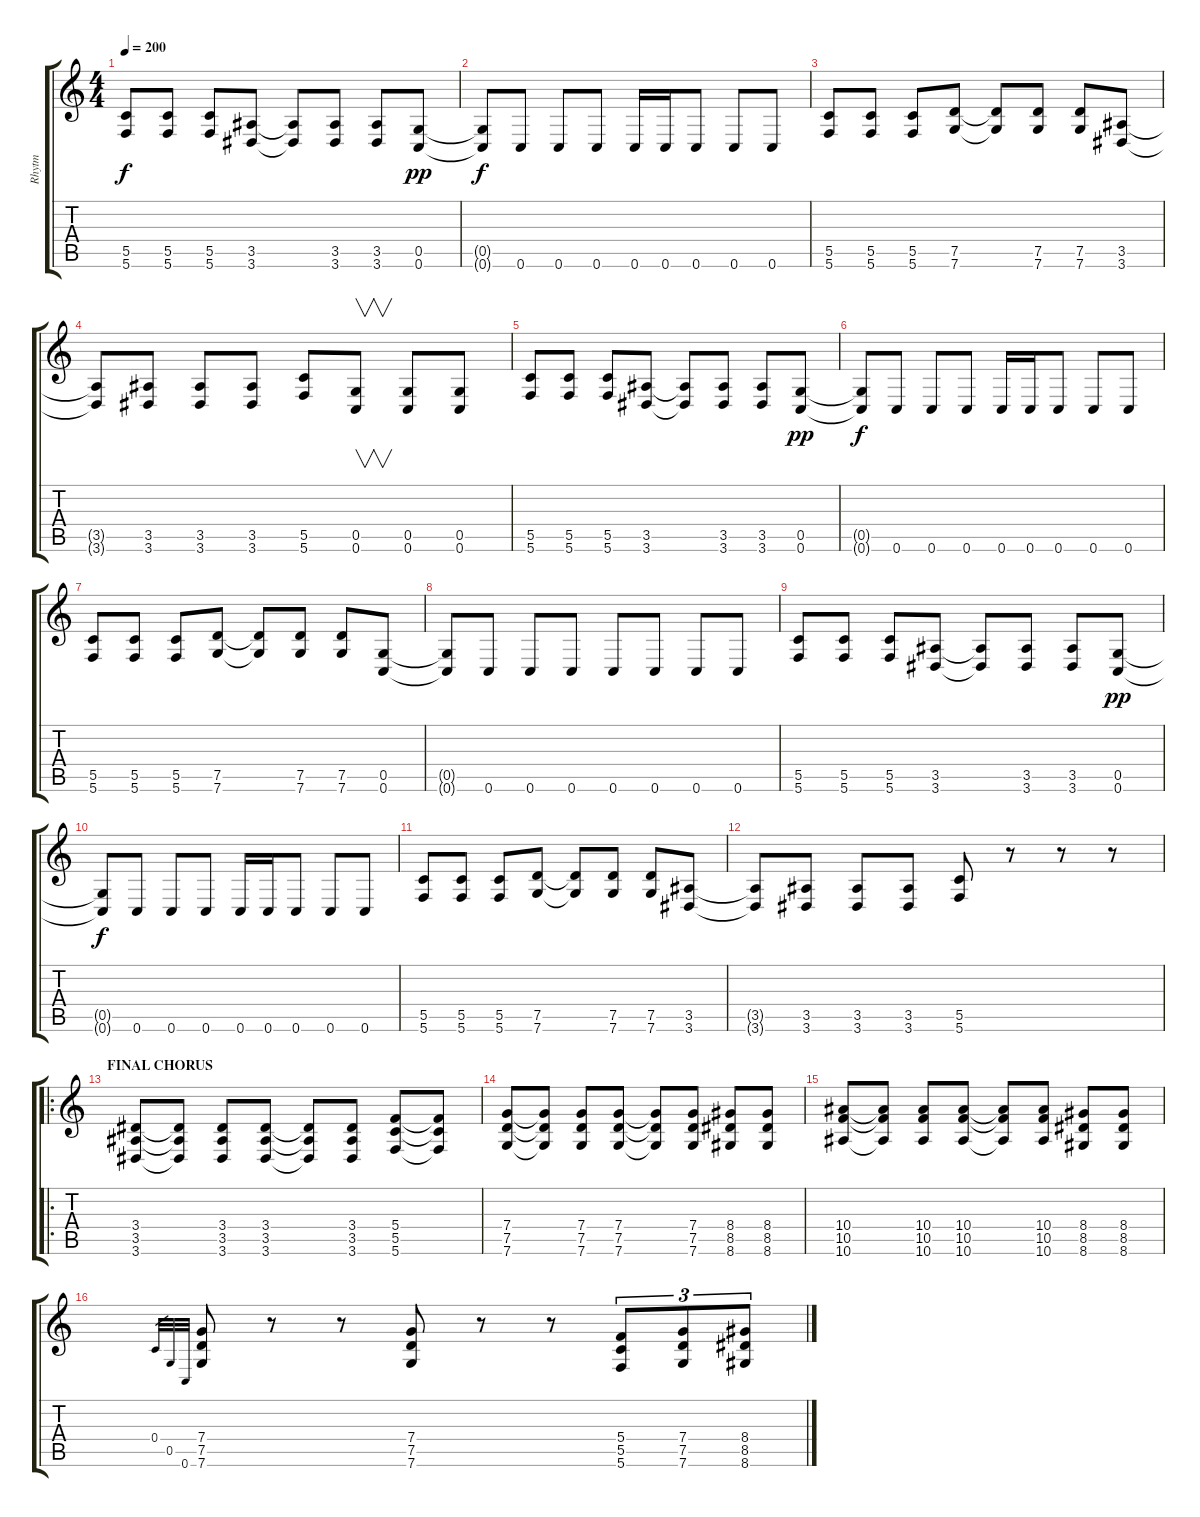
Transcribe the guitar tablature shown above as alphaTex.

\track ("Rhytm" "Rhytm") {instrument overdrivenguitar}
\staff {score tabs}
\tuning (D4 A3 F3 C3 G2 C2) {hide}
\ts (4 4)
\tempo 200
\clef g2
\ks c
(5.5 5.6).8{dy f} (5.5 5.6).8 (5.5 5.6).8 (3.5 3.6).8 (3.5{t} 3.6{t}).8 (3.5 3.6).8 (3.5 3.6).8 (0.5 0.6).8{dy pp} |
(0.5{t} 0.6{t}).8{dy f} 0.6.8 0.6.8 0.6.8 0.6.16 0.6.16 0.6.8 0.6.8 0.6.8 |
(5.5 5.6).8 (5.5 5.6).8 (5.5 5.6).8 (7.5 7.6).8 (7.5{t} 7.6{t}).8 (7.5 7.6).8 (7.5 7.6).8 (3.5 3.6).8 |
(3.5{t} 3.6{t}).8 (3.5 3.6).8 (3.5 3.6).8 (3.5 3.6).8 (5.5 5.6).8 (0.5 0.6).8{v} (0.5 0.6).8 (0.5 0.6).8 |
(5.5 5.6).8 (5.5 5.6).8 (5.5 5.6).8 (3.5 3.6).8 (3.5{t} 3.6{t}).8 (3.5 3.6).8 (3.5 3.6).8 (0.5 0.6).8{dy pp} |
(0.5{t} 0.6{t}).8{dy f} 0.6.8 0.6.8 0.6.8 0.6.16 0.6.16 0.6.8 0.6.8 0.6.8 |
(5.5 5.6).8 (5.5 5.6).8 (5.5 5.6).8 (7.5 7.6).8 (7.5{t} 7.6{t}).8 (7.5 7.6).8 (7.5 7.6).8 (0.5 0.6).8 |
(0.5{t} 0.6{t}).8 0.6.8 0.6.8 0.6.8 0.6.8 0.6.8 0.6.8 0.6.8 |
(5.5 5.6).8 (5.5 5.6).8 (5.5 5.6).8 (3.5 3.6).8 (3.5{t} 3.6{t}).8 (3.5 3.6).8 (3.5 3.6).8 (0.5 0.6).8{dy pp} |
(0.5{t} 0.6{t}).8{dy f} 0.6.8 0.6.8 0.6.8 0.6.16 0.6.16 0.6.8 0.6.8 0.6.8 |
(5.5 5.6).8 (5.5 5.6).8 (5.5 5.6).8 (7.5 7.6).8 (7.5{t} 7.6{t}).8 (7.5 7.6).8 (7.5 7.6).8 (3.5 3.6).8 |
(3.5{t} 3.6{t}).8 (3.5 3.6).8 (3.5 3.6).8 (3.5 3.6).8 (5.5 5.6).8 r.8 r.8 r.8 |
\ro
\section ("" "FINAL CHORUS")
(3.4 3.5 3.6).8{instrument distortionguitar} (3.4{t} 3.5{t} 3.6{t}).8 (3.4 3.5 3.6).8 (3.4 3.5 3.6).8 (3.4{t} 3.5{t} 3.6{t}).8 (3.4 3.5 3.6).8 (5.4 5.5 5.6).8 (5.4{t} 5.5{t} 5.6{t}).8 |
(7.4 7.5 7.6).8 (7.4{t} 7.5{t} 7.6{t}).8 (7.4 7.5 7.6).8 (7.4 7.5 7.6).8 (7.4{t} 7.5{t} 7.6{t}).8 (7.4 7.5 7.6).8 (8.4 8.5 8.6).8 (8.4 8.5 8.6).8 |
(10.4 10.5 10.6).8 (10.4{t} 10.5{t} 10.6{t}).8 (10.4 10.5 10.6).8 (10.4 10.5 10.6).8 (10.4{t} 10.5{t} 10.6{t}).8 (10.4 10.5 10.6).8 (8.4 8.5 8.6).8 (8.4 8.5 8.6).8 |
0.4.32{gr} 0.5.32{gr} 0.6.32{gr} (7.4 7.5 7.6).8 r.8 r.8 (7.4 7.5 7.6).8 r.8 r.8 (5.4 5.5 5.6).8{tu (3 2)} (7.4 7.5 7.6).8{tu (3 2)} (8.4 8.5 8.6).8{tu (3 2)}
